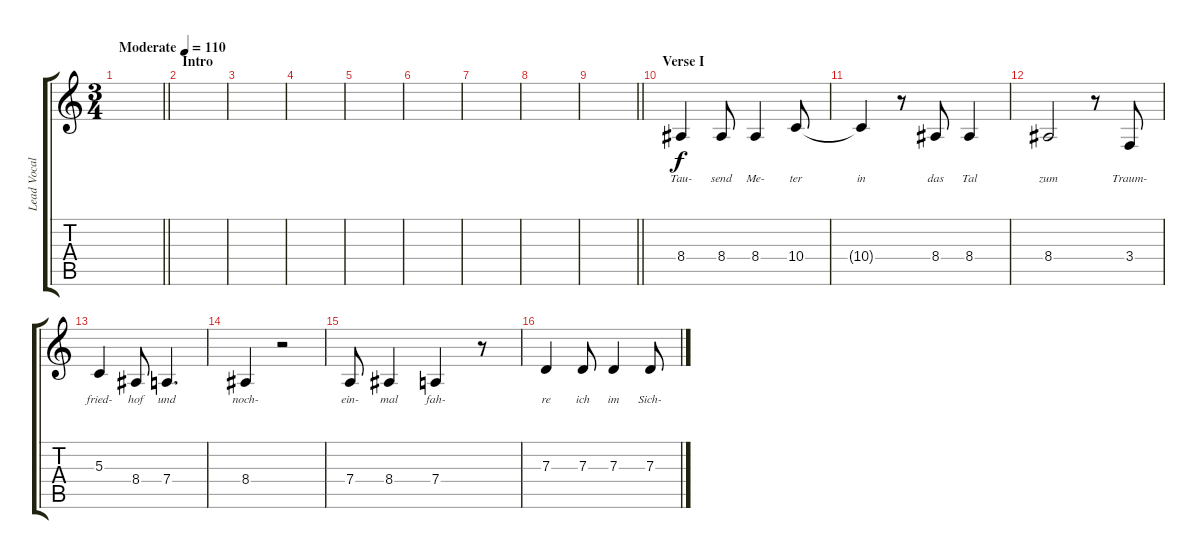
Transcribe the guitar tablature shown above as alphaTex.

\track ("Lead Vocals" "Lead Vocal") {instrument altosax}
\staff {score tabs}
\tuning (E4 B3 G3 D3 A2 E2) {hide}
\ts (3 4)
\tempo (110 "Moderate")
\clef g2
\barLineRight lightlight
\ks c
|
\section ("" "Intro")
|
|
|
|
|
|
|
\barLineRight lightlight
|
\section ("" "Verse I")
8.4.4{lyrics (0 "Tau-") lyrics (1 "") lyrics (2 "") lyrics (3 "") lyrics (4 "")} 8.4.8{lyrics (0 "send") lyrics (1 "") lyrics (2 "") lyrics (3 "") lyrics (4 "")} 8.4.4{lyrics (0 "Me-") lyrics (1 "") lyrics (2 "") lyrics (3 "") lyrics (4 "")} 10.4.8{lyrics (0 "ter") lyrics (1 "") lyrics (2 "") lyrics (3 "") lyrics (4 "")} |
10.4{t}.4{lyrics (0 "in") lyrics (1 "") lyrics (2 "") lyrics (3 "") lyrics (4 "")} r.8 8.4.8{lyrics (0 "das") lyrics (1 "") lyrics (2 "") lyrics (3 "") lyrics (4 "")} 8.4.4{lyrics (0 "Tal") lyrics (1 "") lyrics (2 "") lyrics (3 "") lyrics (4 "")} |
8.4.2{lyrics (0 "zum") lyrics (1 "") lyrics (2 "") lyrics (3 "") lyrics (4 "")} r.8 3.4.8{lyrics (0 "Traum-") lyrics (1 "") lyrics (2 "") lyrics (3 "") lyrics (4 "")} |
5.3.4{lyrics (0 "fried-") lyrics (1 "") lyrics (2 "") lyrics (3 "") lyrics (4 "")} 8.4.8{lyrics (0 "hof") lyrics (1 "") lyrics (2 "") lyrics (3 "") lyrics (4 "")} 7.4.4{d lyrics (0 "und") lyrics (1 "") lyrics (2 "") lyrics (3 "") lyrics (4 "")} |
8.4.4{lyrics (0 "noch-") lyrics (1 "") lyrics (2 "") lyrics (3 "") lyrics (4 "")} r.2 |
7.4.8{lyrics (0 "ein-") lyrics (1 "") lyrics (2 "") lyrics (3 "") lyrics (4 "")} 8.4.4{lyrics (0 "mal") lyrics (1 "") lyrics (2 "") lyrics (3 "") lyrics (4 "")} 7.4.4{lyrics (0 "fah-") lyrics (1 "") lyrics (2 "") lyrics (3 "") lyrics (4 "")} r.8 |
7.3.4{lyrics (0 "re") lyrics (1 "") lyrics (2 "") lyrics (3 "") lyrics (4 "")} 7.3.8{lyrics (0 "ich") lyrics (1 "") lyrics (2 "") lyrics (3 "") lyrics (4 "")} 7.3.4{lyrics (0 "im") lyrics (1 "") lyrics (2 "") lyrics (3 "") lyrics (4 "")} 7.3.8{lyrics (0 "Sich-") lyrics (1 "") lyrics (2 "") lyrics (3 "") lyrics (4 "")}
